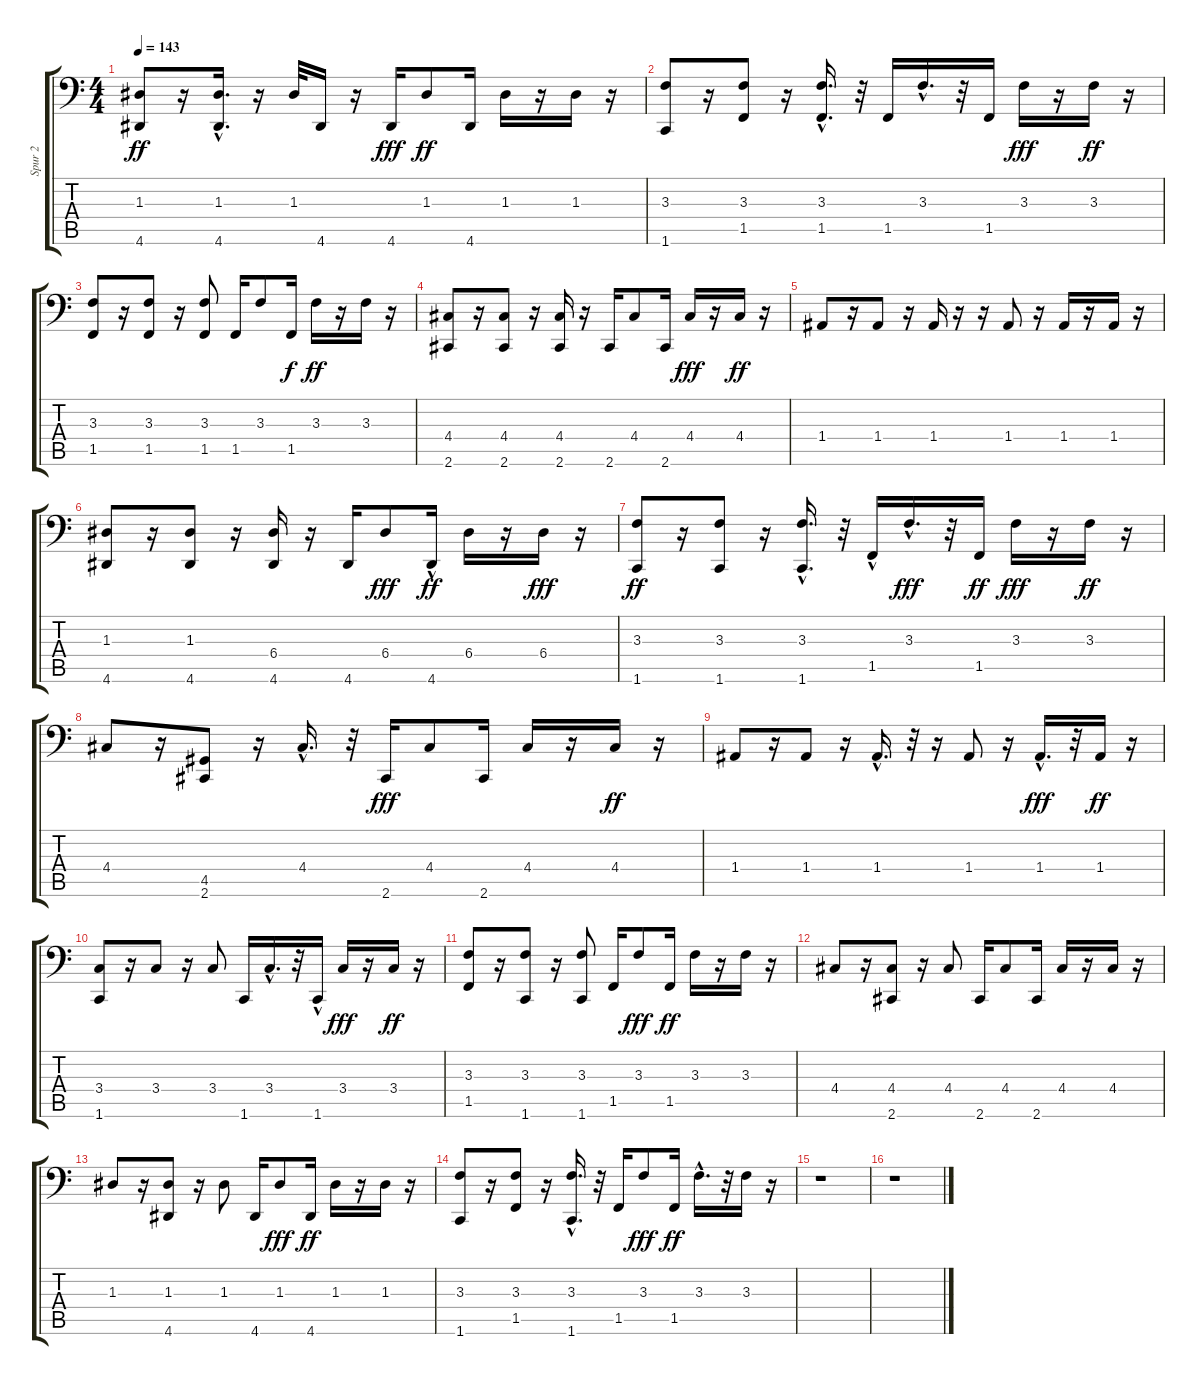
\track ("Spur 2" "Spur 2") {instrument synthbass2}
\staff {score tabs}
\tuning (C3 G2 D2 A1 E1 B0) {hide}
\ts (4 4)
\tempo 143
\clef f4
\ks c
(1.3 4.6).8{dy ff} r.16 (1.3{hac} 4.6{hac}).16{d} r.16 1.3.32 4.6.16 r.16 4.6.16{dy fff} 1.3.8{dy ff} 4.6.16 1.3.16 r.16 1.3.16 r.16 |
(3.3 1.6).8 r.16 (3.3 1.5).8 r.16 (3.3{hac} 1.5{hac}).16{d} r.32 1.5.16 3.3{hac}.16{d} r.32 1.5.16 3.3.16{dy fff} r.16 3.3.16{dy ff} r.16 |
(3.3 1.5).8 r.16 (3.3 1.5).8 r.16 (3.3 1.5).8 1.5.16 3.3.8 1.5.16{dy f} 3.3.16{dy ff} r.16 3.3.16 r.16 |
(4.4 2.6).8 r.16 (4.4 2.6).8 r.16 (4.4 2.6).16 r.16 2.6.16 4.4.8 2.6.16 4.4.16{dy fff} r.16 4.4.16{dy ff} r.16 |
1.4.8 r.16 1.4.8 r.16 1.4.16 r.16 r.16 1.4.8 r.16 1.4.16 r.16 1.4.16 r.16 |
(1.3 4.6).8 r.16 (1.3 4.6).8 r.16 (6.4 4.6).16 r.16 4.6.16 6.4.8{dy fff} 4.6{hac}.16{dy ff} 6.4.16 r.16 6.4.16{dy fff} r.16 |
(3.3 1.6).8{dy ff} r.16 (3.3 1.6).8 r.16 (3.3{hac} 1.6).16{d} r.32 1.5{hac}.16 3.3{hac}.16{d dy fff} r.32 1.5.16{dy ff} 3.3.16{dy fff} r.16 3.3.16{dy ff} r.16 |
4.4.8 r.16 (4.5 2.6).8 r.16 4.4{hac}.16{d} r.32 2.6.16{dy fff} 4.4.8 2.6.16 4.4.16 r.16 4.4.16{dy ff} r.16 |
1.4.8 r.16 1.4.8 r.16 1.4{hac}.16{d} r.32 r.16 1.4.8 r.16 1.4{hac}.16{d dy fff} r.32 1.4.16{dy ff} r.16 |
(3.4 1.6).8 r.16 3.4.8 r.16 3.4.8 1.6.16 3.4{hac}.16{d} r.32 1.6{hac}.16 3.4.16{dy fff} r.16 3.4.16{dy ff} r.16 |
(3.3 1.5).8 r.16 (3.3 1.6).8 r.16 (3.3 1.6).8 1.5.16 3.3.8{dy fff} 1.5.16{dy ff} 3.3.16 r.16 3.3.16 r.16 |
4.4.8 r.16 (4.4 2.6).8 r.16 4.4.8 2.6.16 4.4.8 2.6.16 4.4.16 r.16 4.4.16 r.16 |
1.3.8 r.16 (1.3 4.6).8 r.16 1.3.8 4.6.16 1.3.8{dy fff} 4.6.16{dy ff} 1.3.16 r.16 1.3.16 r.16 |
(3.3 1.6).8 r.16 (3.3 1.5).8 r.16 (3.3{hac} 1.6).16{d} r.32 1.5.16 3.3.8{dy fff} 1.5.16{dy ff} 3.3{hac}.16{d} r.32 3.3.16 r.16 |
r.1 |
r.1
